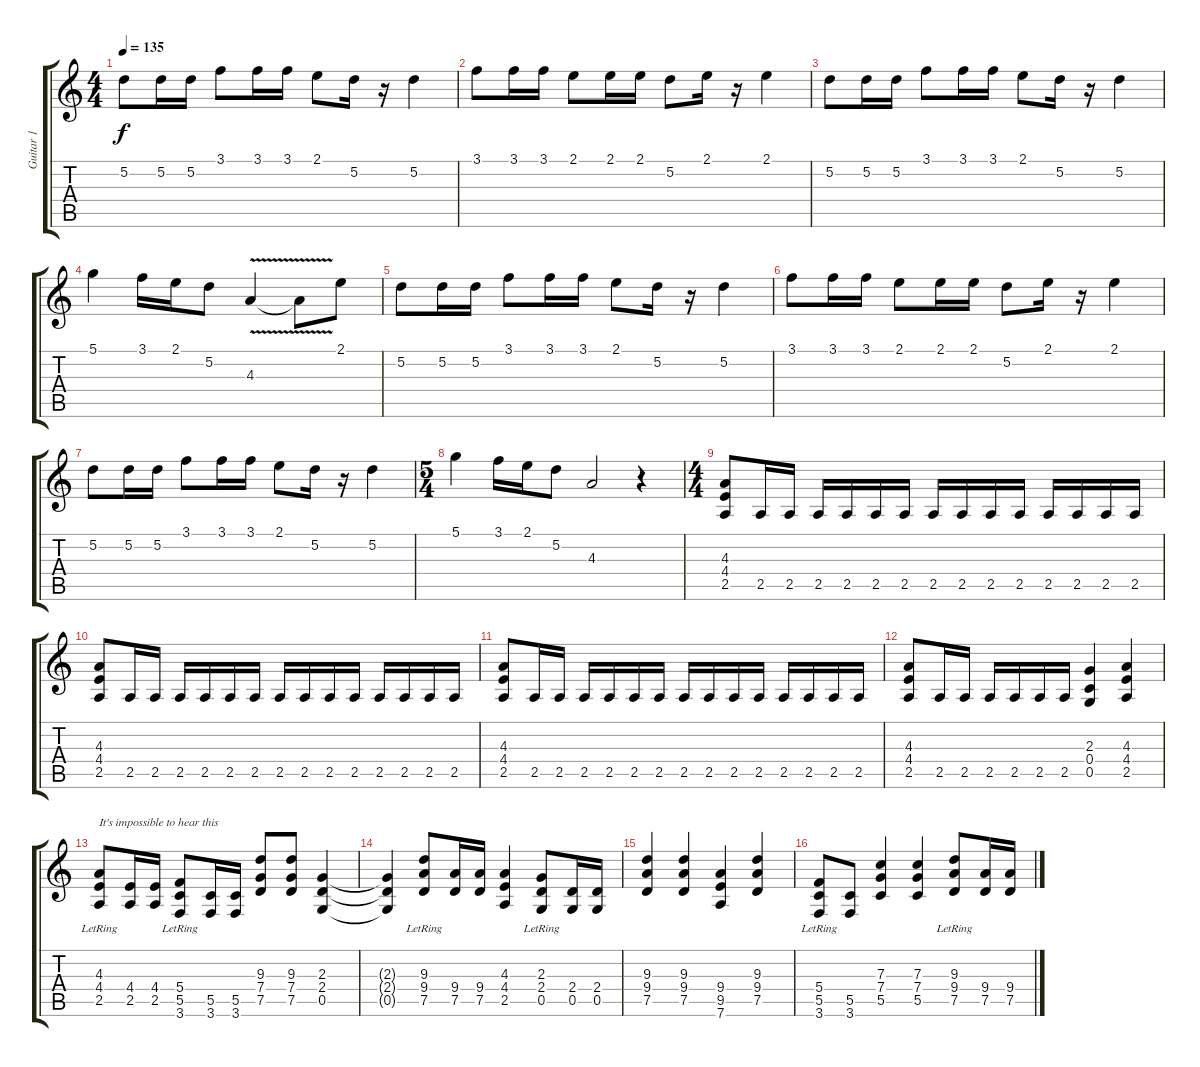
\track ("Guitar 1" "Guitar 1") {instrument distortionguitar}
\staff {score tabs}
\tuning (D4 A3 F3 C3 G2 D2) {hide}
\ts (4 4)
\tempo 135
\clef g2
\ks c
5.2.8{dy f} 5.2.16 5.2.16 3.1.8 3.1.16 3.1.16 2.1.8 5.2.16 r.16 5.2.4 |
3.1.8 3.1.16 3.1.16 2.1.8 2.1.16 2.1.16 5.2.8 2.1.16 r.16 2.1.4 |
5.2.8 5.2.16 5.2.16 3.1.8 3.1.16 3.1.16 2.1.8 5.2.16 r.16 5.2.4 |
5.1.4 3.1.16 2.1.16 5.2.8 4.3{v}.4 4.3{t}.8 2.1.8 |
5.2.8 5.2.16 5.2.16 3.1.8 3.1.16 3.1.16 2.1.8 5.2.16 r.16 5.2.4 |
3.1.8 3.1.16 3.1.16 2.1.8 2.1.16 2.1.16 5.2.8 2.1.16 r.16 2.1.4 |
5.2.8 5.2.16 5.2.16 3.1.8 3.1.16 3.1.16 2.1.8 5.2.16 r.16 5.2.4 |
\ts (5 4)
5.1.4 3.1.16 2.1.16 5.2.8 4.3.2 r.4 |
\ts (4 4)
(4.3 4.4 2.5).8 2.5.16 2.5.16 2.5.16 2.5.16 2.5.16 2.5.16 2.5.16 2.5.16 2.5.16 2.5.16 2.5.16 2.5.16 2.5.16 2.5.16 |
(4.3 4.4 2.5).8 2.5.16 2.5.16 2.5.16 2.5.16 2.5.16 2.5.16 2.5.16 2.5.16 2.5.16 2.5.16 2.5.16 2.5.16 2.5.16 2.5.16 |
(4.3 4.4 2.5).8 2.5.16 2.5.16 2.5.16 2.5.16 2.5.16 2.5.16 2.5.16 2.5.16 2.5.16 2.5.16 2.5.16 2.5.16 2.5.16 2.5.16 |
(4.3 4.4 2.5).8 2.5.16 2.5.16 2.5.16 2.5.16 2.5.16 2.5.16 (2.3 0.4 0.5).4 (4.3 4.4 2.5).4 |
(4.3{lr} 4.4{lr} 2.5).8{txt "It's impossible to hear this"} (4.4 2.5).16 (4.4 2.5).16 (5.4{lr} 5.5{lr} 3.6).8 (5.5 3.6).16 (5.5 3.6).16 (9.3 7.4 7.5).8 (9.3 7.4 7.5).8 (2.3 2.4 0.5).4 |
(2.3{t} 2.4{t} 0.5{t}).4 (9.3{lr} 9.4{lr} 7.5).8 (9.4 7.5).16 (9.4 7.5).16 (4.3 4.4 2.5).4 (2.3{lr} 2.4{lr} 0.5).8 (2.4 0.5).16 (2.4 0.5).16 |
(9.3 9.4 7.5).4 (9.3 9.4 7.5).4 (9.4 9.5 7.6).4 (9.3 9.4 7.5).4 |
(5.4{lr} 5.5{lr} 3.6).8 (5.5 3.6).8 (7.3 7.4 5.5).4 (7.3 7.4 5.5).4 (9.3{lr} 9.4{lr} 7.5).8 (9.4 7.5).16 (9.4 7.5).16
